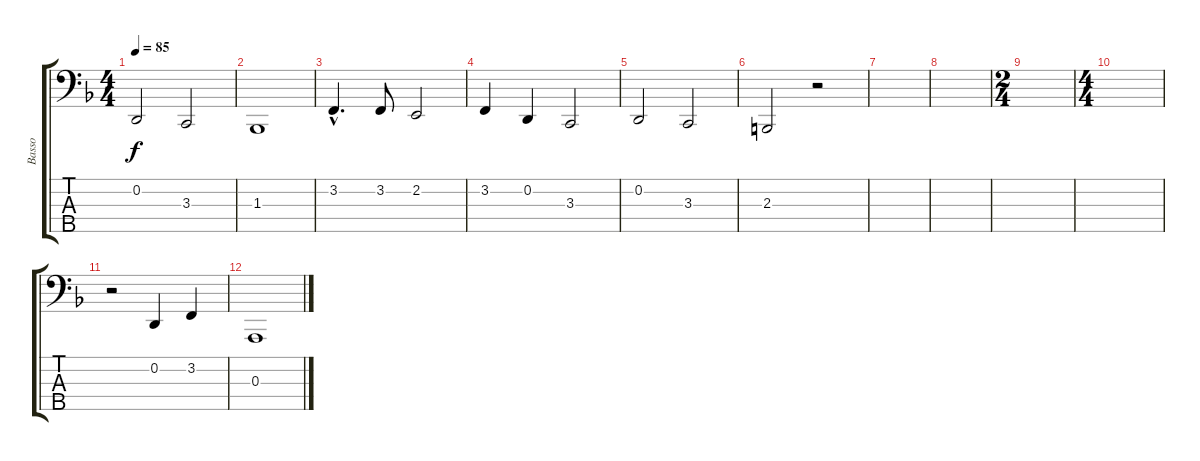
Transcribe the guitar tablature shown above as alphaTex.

\track ("Basso" "Basso") {instrument cello}
\staff {score tabs}
\tuning (G2 D2 A1 E1 A0) {hide}
\ts (4 4)
\tempo 85
\clef f4
\ks f
0.2.2{dy f} 3.3.2 |
1.3.1 |
3.2{hac}.4{d} 3.2.8 2.2.2 |
3.2.4 0.2.4 3.3.2 |
0.2.2 3.3.2 |
2.3.2 r.2 |
|
|
\ts (2 4)
|
\ts (4 4)
|
r.2 0.2.4 3.2.4 |
0.3.1
